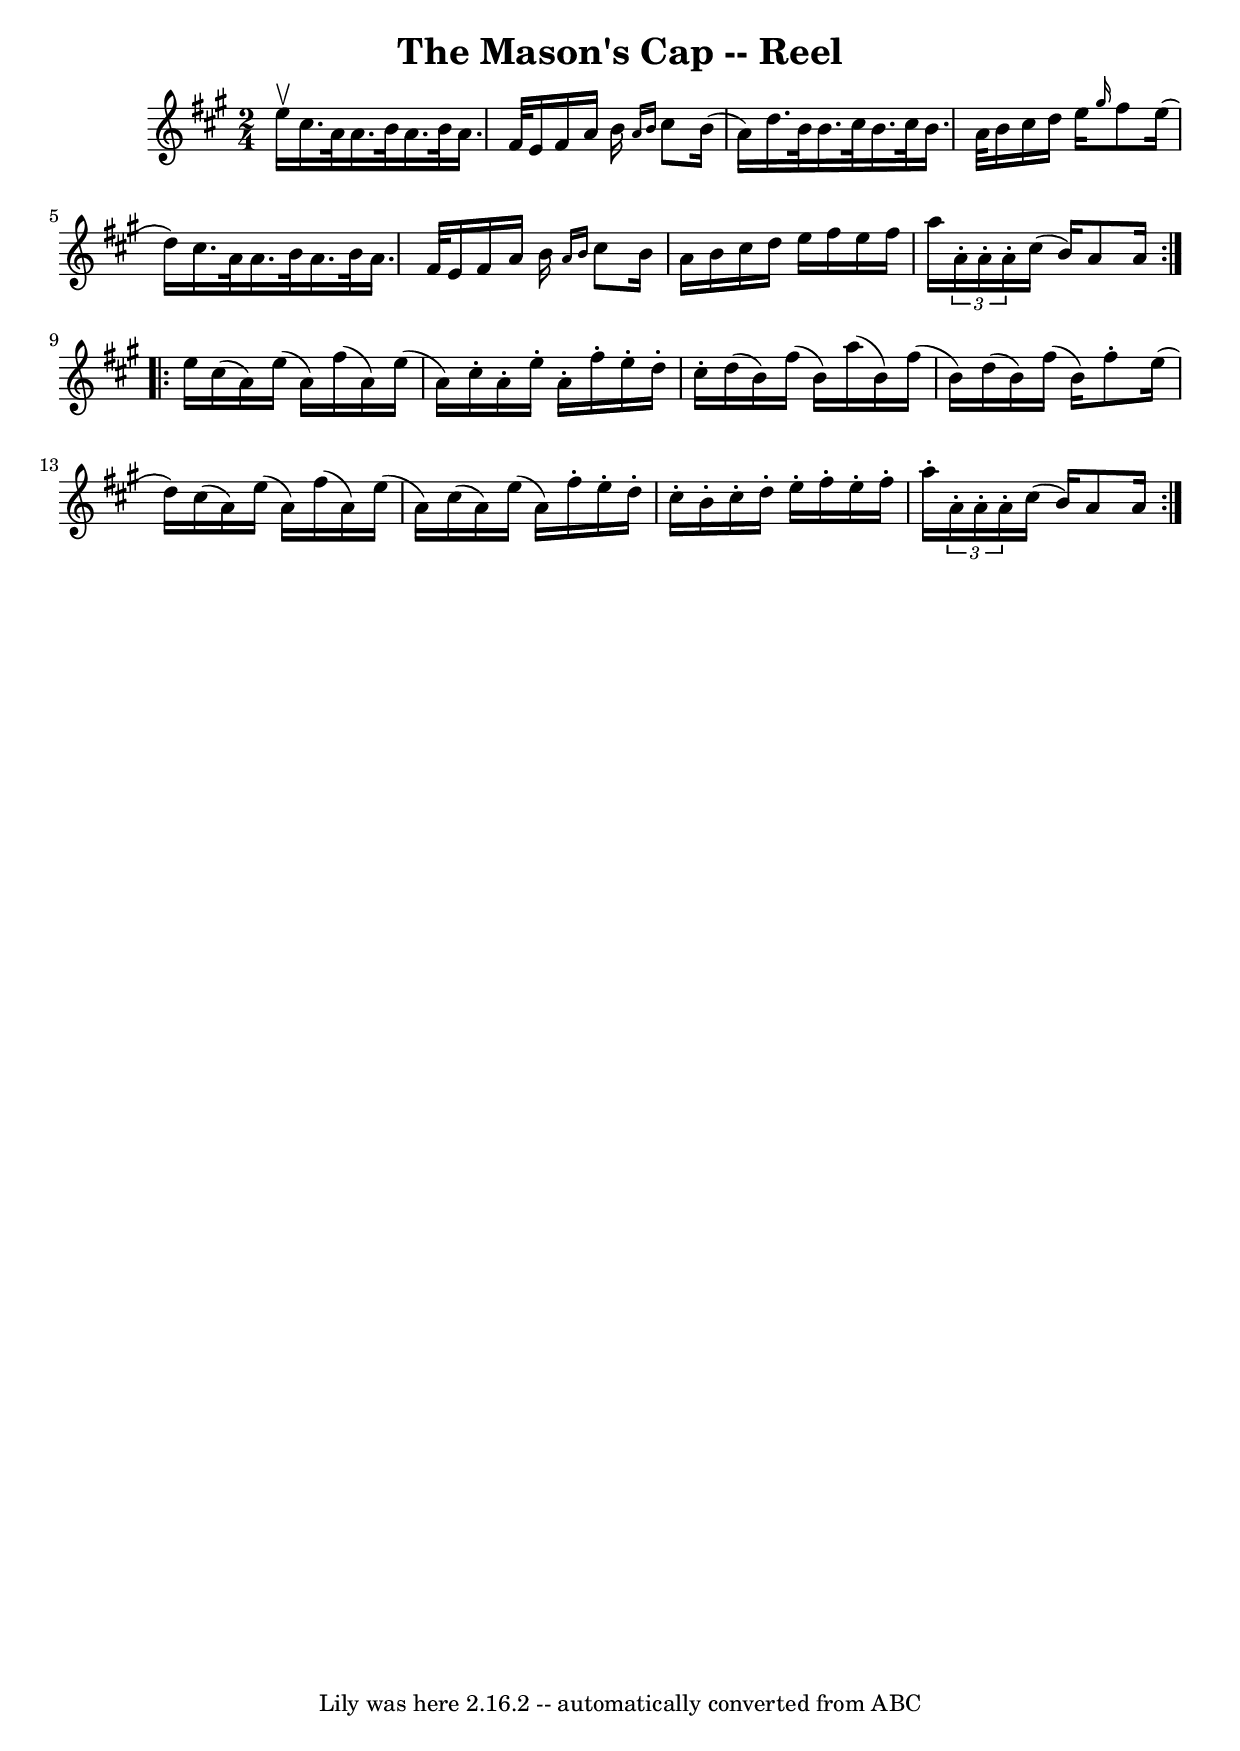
\version "2.16.2"
\include "Mammoth.ily"
\header {
  %% book = "Ryan's Mammoth Collection"
  crossRefNumber = "1"
  footnotes = ""
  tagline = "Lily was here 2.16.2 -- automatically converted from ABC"
  title = "The Mason's Cap -- Reel"

}
voicedefault =  {



  \repeat volta 2 {

    \time 2/4 
    \key a \major     e''16^\upbow  |
    cis''16. a'32 a'16.         b'32 a'16. b'32 a'16. fis'32   |
    e'16 fis'16 a'16    
    b'16  \grace { a'16 b'16   		 } cis''8 b'16 (a'16)  |
         d''16. b'32 b'16. cis''32 b'16. cis''32 b'16. a'32    |
    b'16 cis''16 d''16 e''16  \grace { gis''16  
				     } fis''8        e''16 (d''16)  |
    cis''16. a'32 a'16. b'32 a'16.         b'32 a'16. fis'32   |
    e'16 fis'16 a'16 b'16  \grace {    
      a'16 b'16       } cis''8 b'16 a'16   |
    b'16 cis''16 d''16        e''16 fis''16 e''16 fis''16 a''16   |
    \times 2/3 { a'16-. 
		 a'16-. a'16-. 
	       } cis''16 (b'16) a'8 a'16  
  } 
  \repeat volta 2 {
         e''16   |
    cis''16 (a'16) e''16 (a'16) fis''16 (     a'16) e''16 (a'16)  |
    cis''16-. a'16-. e''16-. a'16-. fis''16-. e''16-. d''16-. cis''16-. |
    d''16 (b'16) fis''16 (b'16) a''16 (b'16) fis''16 (b'16) |
         d''16 (b'16) fis''16 (b'16) fis''8-. e''16 (d''16)   |
    cis''16 (a'16) e''16 (a'16) fis''16 (a'16)        e''16 (a'16)  |
    cis''16 (a'16) e''16 (a'16)        fis''16-. e''16-. d''16-. cis''16-.  |
    b'16-. cis''16-.        d''16-. e''16-. fis''16-. e''16-. fis''16-. a''16-.  |
    
    \times 2/3 { a'16-. a'16-. a'16-. 
	       } cis''16 (b'16) a'8    
    a'16  
  }   

}

\score{
  <<

    \context Staff="default"
    {
      \voicedefault 
      
    }

  >>
  \layout {
    
  }
  \midi {
  }

}
